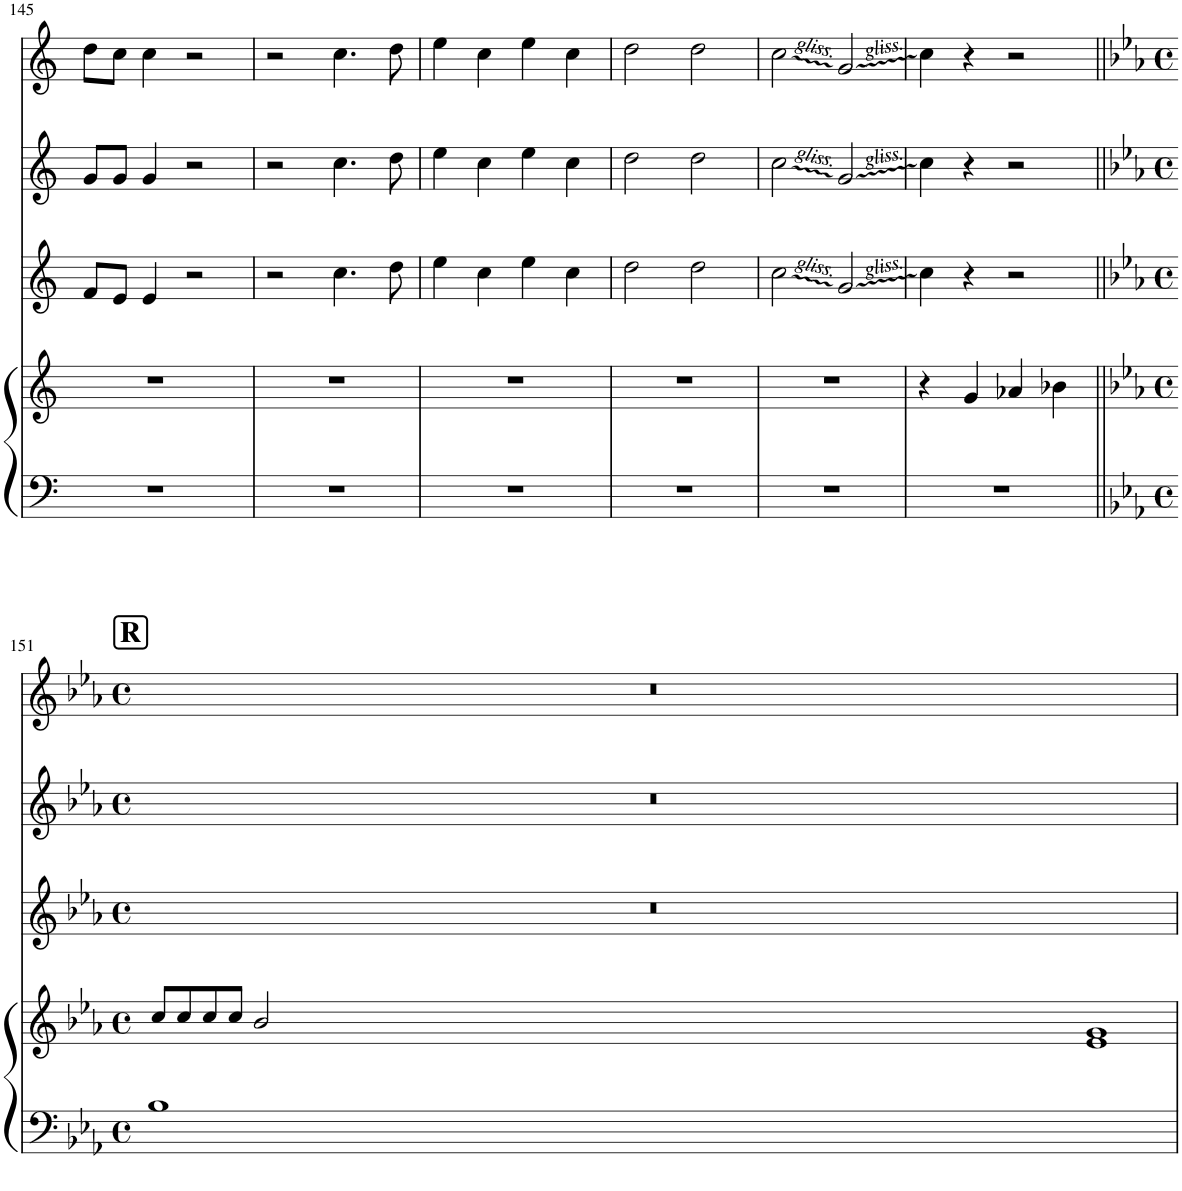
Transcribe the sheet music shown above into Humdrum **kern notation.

**kern	**kern	**kern	**kern	**kern
*part4	*part4	*part3	*part2	*part1
*staff5	*staff4	*staff3	*staff2	*staff1
*I"Piano	*	*I"Piano	*I"Piano	*I"Piano
*I'Pno	*	*I'Pno	*I'Pno	*I'Pno
!!LO:PB:g=z
*clefF4	*clefG2	*clefG2	*clefG2	*clefG2
*k[]	*k[]	*k[]	*k[]	*k[]
*M2/2	*M2/2	*M2/2	*M2/2	*M2/2
*met(c|)	*met(c|)	*met(c|)	*met(c|)	*met(c|)
=145	=145	=145	=145	=145
1r	1r	8f/L	8g/L	8dd\L
.	.	8e/J	8g/J	8cc\J
.	.	4e/	4g/	4cc\
.	.	2r	2r	2r
=146	=146	=146	=146	=146
1r	1r	2r	2r	2r
.	.	4.cc\	4.cc\	4.cc\
.	.	8dd\	8dd\	8dd\
=147	=147	=147	=147	=147
1r	1r	4ee\	4ee\	4ee\
.	.	4cc\	4cc\	4cc\
.	.	4ee\	4ee\	4ee\
.	.	4cc\	4cc\	4cc\
=148	=148	=148	=148	=148
1r	1r	2dd\	2dd\	2dd\
.	.	2dd\	2dd\	2dd\
=149	=149	=149	=149	=149
1r	1r	2cc\	2cc\	2cc\
.	.	2g/	2g/	2g/
=150	=150	=150	=150	=150
1r	4r	4cc\	4cc\	4cc\
.	4g/	4r	4r	4r
.	4a-X/	2r	2r	2r
.	4b-X\	.	.	.
!!LO:LB:g=z
!!LO:REH:place=s1:a:B:cj:fs=14:t=R
=151||	=151||	=151||	=151||	=151||
*k[b-e-a-]	*k[b-e-a-]	*k[b-e-a-]	*k[b-e-a-]	*k[b-e-a-]
*M4/4	*M4/4	*M4/4	*M4/4	*M4/4
*met(c)	*met(c)	*met(c)	*met(c)	*met(c)
*	*^	*	*	*
1B-	8cc/L	1%32ryy	1r	1r	1r
.	8cc/	.	.	.	.
.	8cc/	.	.	.	.
.	8cc/J	.	.	.	.
.	2b-/	.	.	.	.
!LO:N:vis=00.	!LO:N:vis=00.	!	!	!	!
1%45ryy	1%45ryy	.	1%45ryy	1%45ryy	1%45ryy
.	.	1e- 1g	.	.	.
*	*v	*v	*	*	*
=	=	=	=	=
*-	*-	*-	*-	*-
